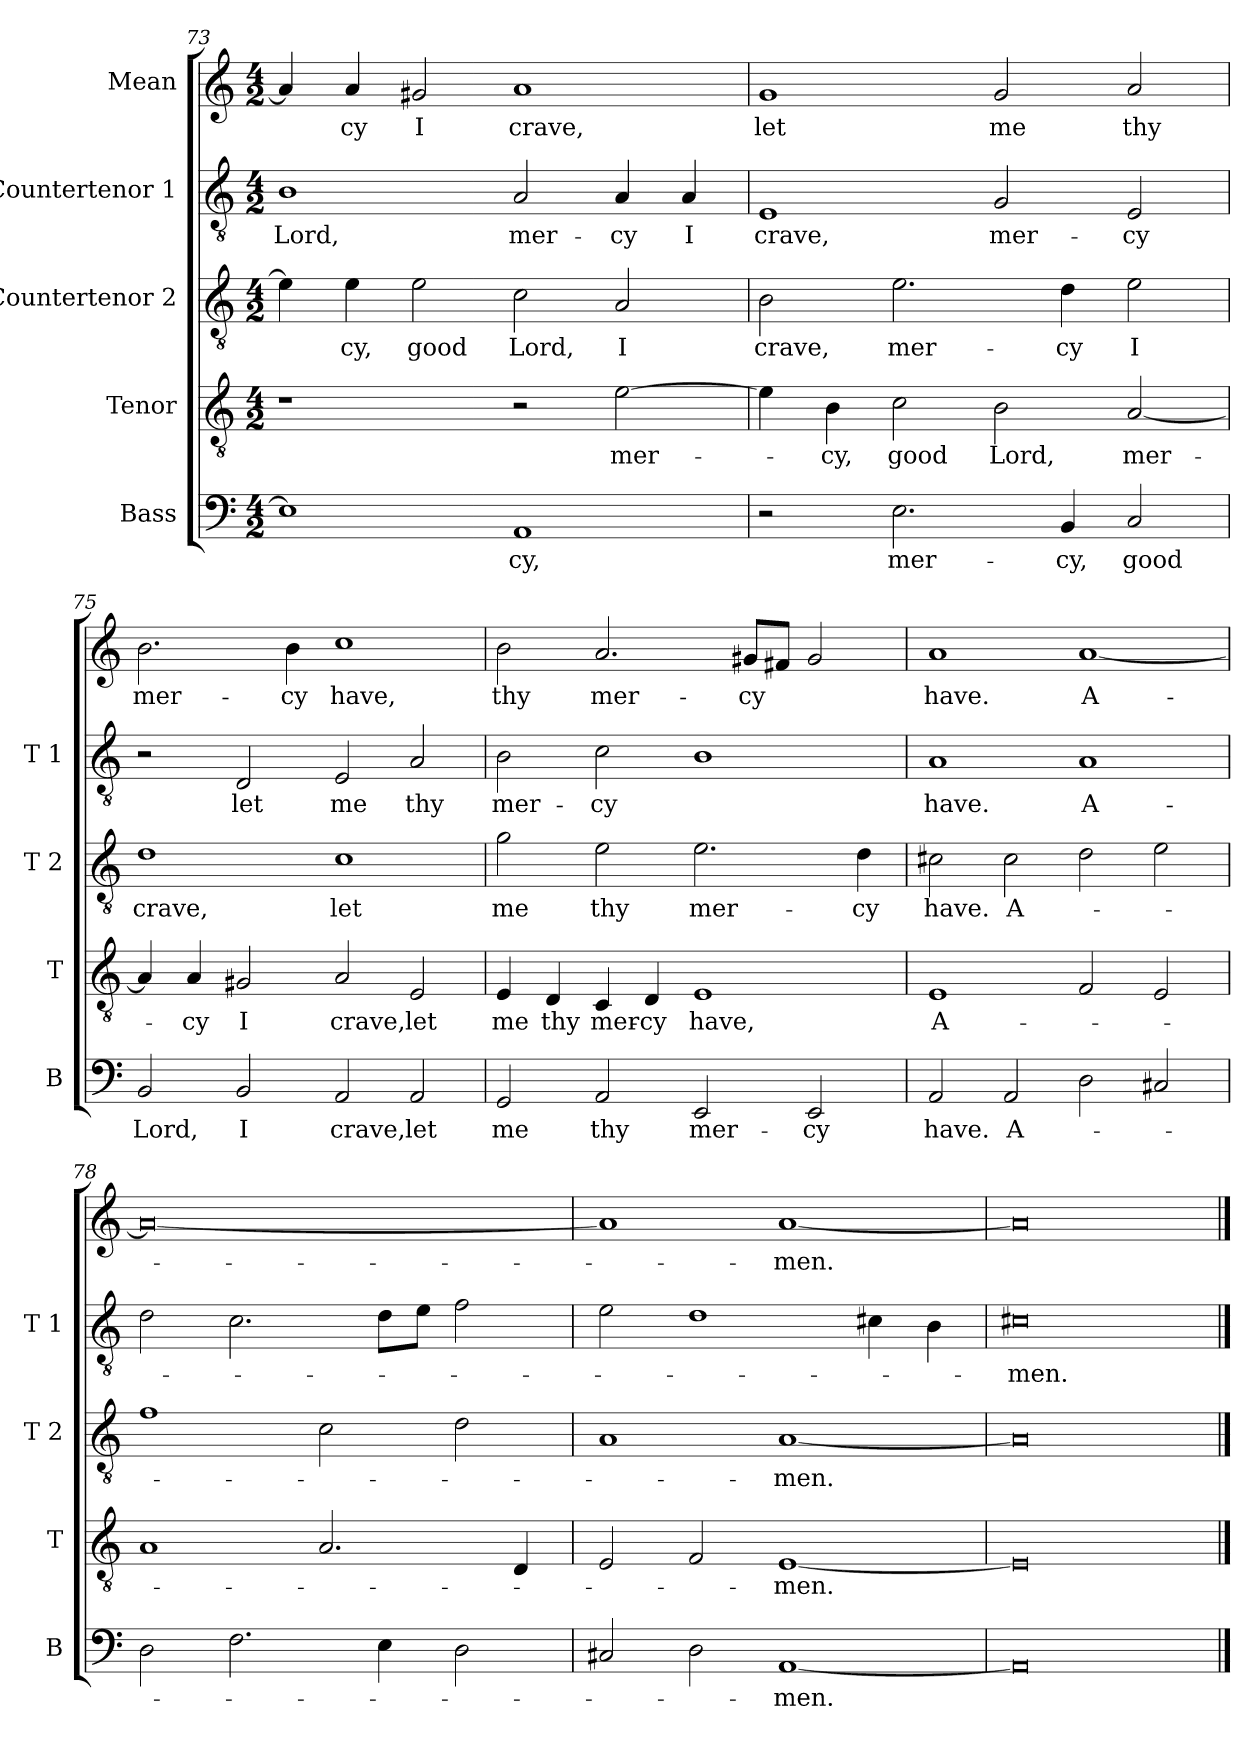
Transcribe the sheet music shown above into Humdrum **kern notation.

**kern	**text	**kern	**text	**kern	**text	**kern	**text	**kern	**text
*part5	*part5	*part4	*part4	*part3	*part3	*part2	*part2	*part1	*part1
*staff5	*staff5	*staff4	*staff4	*staff3	*staff3	*staff2	*staff2	*staff1	*staff1
*I"Bass	*	*I"Tenor	*	*I"Countertenor 2	*	*I"Countertenor 1	*	*I"Mean	*
*I'B	*	*I'T	*	*I'T 2	*	*I'T 1	*	*	*
!!LO:PB:g=z
*clefF4	*	*clefGv2	*	*clefGv2	*	*clefGv2	*	*clefG2	*
*k[]	*	*k[]	*	*k[]	*	*k[]	*	*k[]	*
*C:	*	*C:	*	*C:	*	*C:	*	*C:	*
*M4/2	*	*M4/2	*	*M4/2	*	*M4/2	*	*M4/2	*
=73	=73	=73	=73	=73	=73	=73	=73	=73	=73
!	!	!	!	!	!	!	!LO:LY:b	!	!
1E]	.	1r	.	4e\]	.	1B	Lord,	4a/]	.
!	!	!	!	!	!LO:LY:b	!	!	!	!LO:LY:b
.	.	.	.	4e\	-cy,	.	.	4a/	-cy
!	!	!	!	!	!LO:LY:b	!	!	!	!LO:LY:b
.	.	.	.	2e\	good	.	.	2g#X/	I
!	!LO:LY:b	!	!	!	!LO:LY:b	!	!LO:LY:b	!	!LO:LY:b
1AA	-cy,	2r	.	2c\	Lord,	2A/	mer-	1a	crave,
!	!	!	!LO:LY:b	!	!LO:LY:b	!	!LO:LY:b	!	!
.	.	[2e\	mer-	2A/	I	4A/	-cy	.	.
!	!	!	!	!	!	!	!LO:LY:b	!	!
.	.	.	.	.	.	4A/	I	.	.
=74	=74	=74	=74	=74	=74	=74	=74	=74	=74
!	!	!	!	!	!LO:LY:b	!	!LO:LY:b	!	!LO:LY:b
2r	.	4e\]	.	2B\	crave,	1E	crave,	1g	let
!	!	!	!LO:LY:b	!	!	!	!	!	!
.	.	4B\	-cy,	.	.	.	.	.	.
!	!LO:LY:b	!	!LO:LY:b	!	!LO:LY:b	!	!	!	!
2.E\	mer-	2c\	good	2.e\	mer-	.	.	.	.
!	!	!	!LO:LY:b	!	!	!	!LO:LY:b	!	!LO:LY:b
.	.	2B\	Lord,	.	.	2G/	mer-	2g/	me
!	!LO:LY:b	!	!	!	!LO:LY:b	!	!	!	!
4BB/	-cy,	.	.	4d\	-cy	.	.	.	.
!	!LO:LY:b	!	!LO:LY:b	!	!LO:LY:b	!	!LO:LY:b	!	!LO:LY:b
2C/	good	[2A/	mer-	2e\	I	2E/	-cy	2a/	thy
=75	=75	=75	=75	=75	=75	=75	=75	=75	=75
!	!LO:LY:b	!	!	!	!LO:LY:b	!	!	!	!LO:LY:b
2BB/	Lord,	4A/]	.	1d	crave,	2r	.	2.b\	mer-
!	!	!	!LO:LY:b	!	!	!	!	!	!
.	.	4A/	-cy	.	.	.	.	.	.
!	!LO:LY:b	!	!LO:LY:b	!	!	!	!LO:LY:b	!	!
2BB/	I	2G#X/	I	.	.	2D/	let	.	.
!	!	!	!	!	!	!	!	!	!LO:LY:b
.	.	.	.	.	.	.	.	4b\	-cy
!	!LO:LY:b	!	!LO:LY:b	!	!LO:LY:b	!	!LO:LY:b	!	!LO:LY:b
2AA/	crave,	2A/	crave,	1c	let	2E/	me	1cc	have,
!	!LO:LY:b	!	!LO:LY:b	!	!	!	!LO:LY:b	!	!
2AA/	let	2E/	let	.	.	2A/	thy	.	.
!!LO:LB:g=z
=76	=76	=76	=76	=76	=76	=76	=76	=76	=76
!	!LO:LY:b	!	!LO:LY:b	!	!LO:LY:b	!	!LO:LY:b	!	!LO:LY:b
2GG/	me	4E/	me	2g\	me	2B\	mer-	2b\	thy
!	!	!	!LO:LY:b	!	!	!	!	!	!
.	.	4D/	thy	.	.	.	.	.	.
!	!LO:LY:b	!	!LO:LY:b	!	!LO:LY:b	!	!LO:LY:b	!	!LO:LY:b
2AA/	thy	4C/	mer-	2e\	thy	2c\	-cy	2.a/	mer-
!	!	!	!LO:LY:b	!	!	!	!	!	!
.	.	4D/	-cy	.	.	.	.	.	.
!	!LO:LY:b	!	!LO:LY:b	!	!LO:LY:b	!	!	!	!
2EE/	mer-	1E	have,	2.e\	mer-	1B	.	.	.
!	!	!	!	!	!	!	!	!	!LO:LY:b
.	.	.	.	.	.	.	.	8g#X/L	-cy
.	.	.	.	.	.	.	.	8f#X/J	.
!	!LO:LY:b	!	!	!	!	!	!	!	!
2EE/	-cy	.	.	.	.	.	.	2g#/	.
!	!	!	!	!	!LO:LY:b	!	!	!	!
.	.	.	.	4d\	-cy	.	.	.	.
=77	=77	=77	=77	=77	=77	=77	=77	=77	=77
!	!LO:LY:b	!	!LO:LY:b	!	!LO:LY:b	!	!LO:LY:b	!	!LO:LY:b
2AA/	have.	1E	A-	2c#X\	have.	1A	have.	1a	have.
!	!LO:LY:b	!	!	!	!LO:LY:b	!	!	!	!
2AA/	A-	.	.	2c#\	A-	.	.	.	.
!	!	!	!	!	!	!	!LO:LY:b	!	!LO:LY:b
2D\	.	2F/	.	2d\	.	1A	A-	[1a	A-
2C#X/	.	2E/	.	2e\	.	.	.	.	.
=78	=78	=78	=78	=78	=78	=78	=78	=78	=78
2D\	.	1A	.	1f	.	2d\	.	0a_	.
2.F\	.	.	.	.	.	2.c\	.	.	.
.	.	2.A/	.	2c\	.	.	.	.	.
4E\	.	.	.	.	.	8d\L	.	.	.
.	.	.	.	.	.	8e\J	.	.	.
2D\	.	.	.	2d\	.	2f\	.	.	.
.	.	4D/	.	.	.	.	.	.	.
!!LO:LB:g=z
=79	=79	=79	=79	=79	=79	=79	=79	=79	=79
2C#X/	.	2E/	.	1A	.	2e\	.	1a]	.
2D\	.	2F/	.	.	.	1d	.	.	.
!	!LO:LY:b	!	!LO:LY:b	!	!LO:LY:b	!	!	!	!LO:LY:b
[1AA	-men.	[1E	-men.	[1A	-men.	.	.	[1a	-men.
.	.	.	.	.	.	4c#X\	.	.	.
.	.	.	.	.	.	4B\	.	.	.
=80	=80	=80	=80	=80	=80	=80	=80	=80	=80
!	!	!	!	!	!	!	!LO:LY:b	!	!
0AA]	.	0E]	.	0A]	.	0c#X	-men.	0a]	.
==	==	==	==	==	==	==	==	==	==
*-	*-	*-	*-	*-	*-	*-	*-	*-	*-
